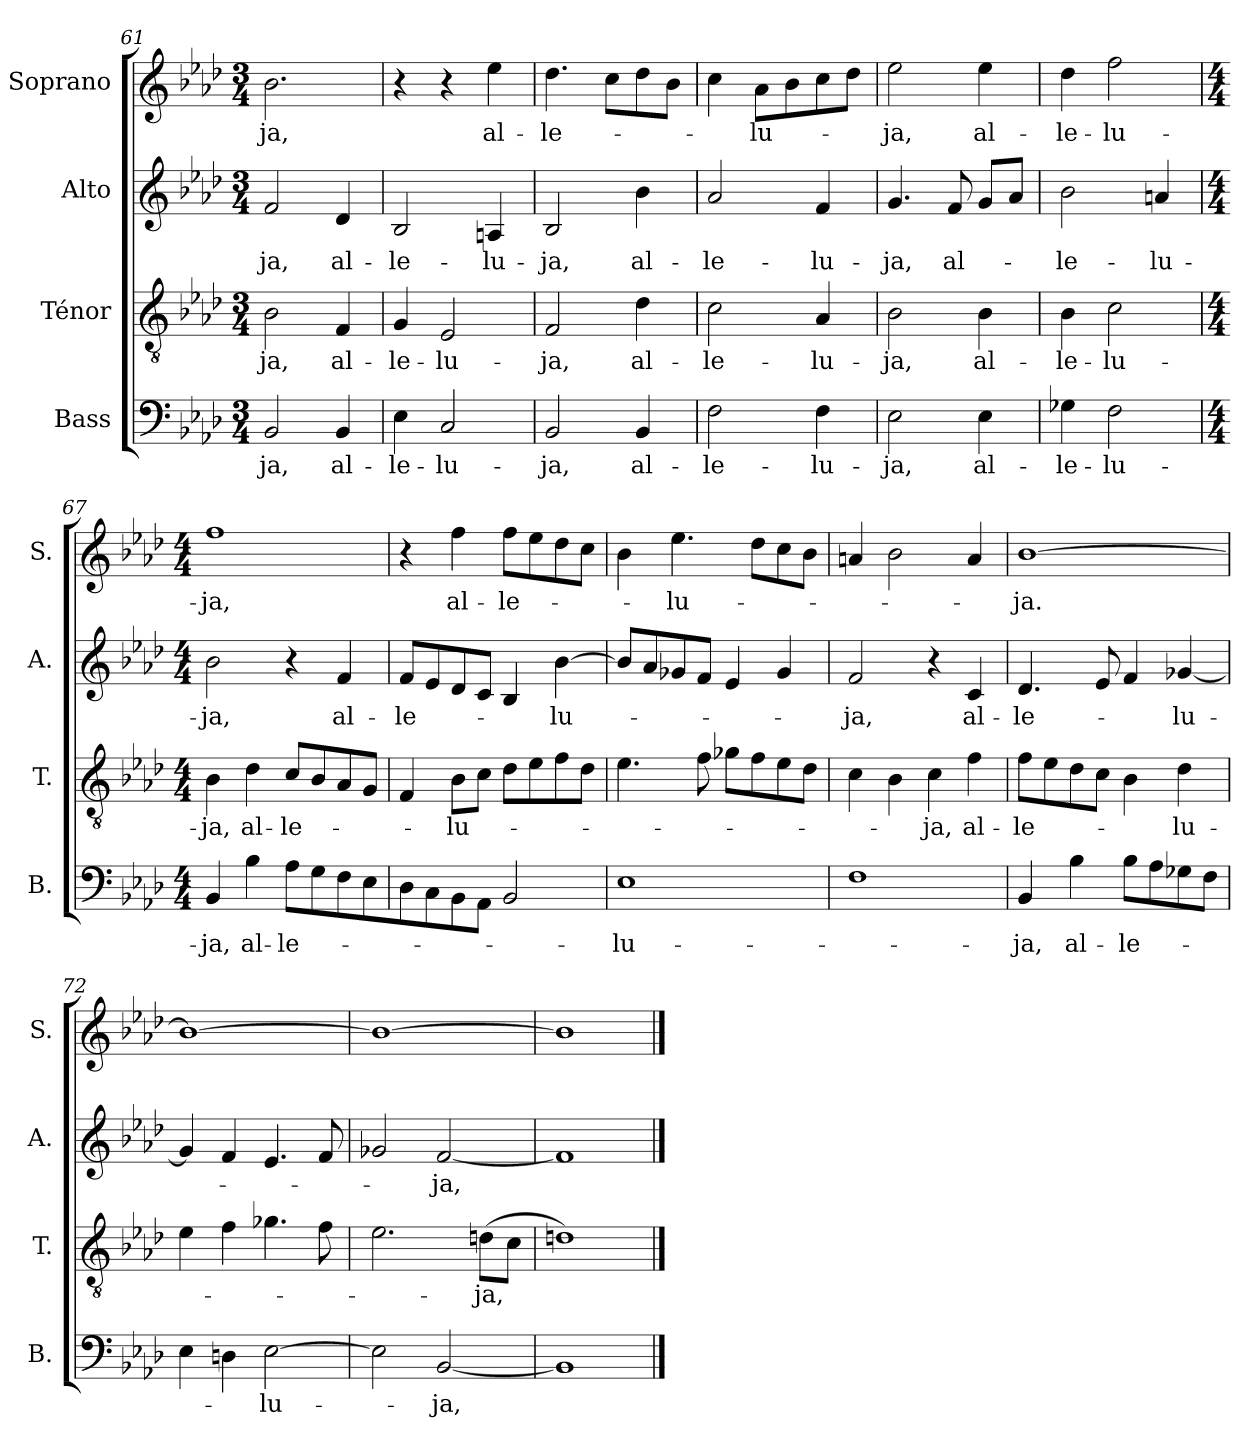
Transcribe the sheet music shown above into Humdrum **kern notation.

**kern	**text	**kern	**text	**kern	**text	**kern	**text
*part4	*part4	*part3	*part3	*part2	*part2	*part1	*part1
*staff4	*staff4	*staff3	*staff3	*staff2	*staff2	*staff1	*staff1
*I"Bass	*	*I"Ténor	*	*I"Alto	*	*I"Soprano	*
*I'B.	*	*I'T.	*	*I'A.	*	*I'S.	*
*clefF4	*	*clefGv2	*	*clefG2	*	*clefG2	*
*k[b-e-a-d-]	*	*k[b-e-a-d-]	*	*k[b-e-a-d-]	*	*k[b-e-a-d-]	*
*M3/4	*	*M3/4	*	*M3/4	*	*M3/4	*
=61	=61	=61	=61	=61	=61	=61	=61
!	!LO:LY:b	!	!LO:LY:b	!	!LO:LY:b	!	!LO:LY:b
2BB-/	-ja,	2B-\	-ja,	2f/	-ja,	2.b-\	-ja,
!	!LO:LY:b	!	!LO:LY:b	!	!LO:LY:b	!	!
4BB-/	al-	4F/	al-	4d-/	al-	.	.
=62	=62	=62	=62	=62	=62	=62	=62
!	!LO:LY:b	!	!LO:LY:b	!	!LO:LY:b	!	!
4E-\	-le-	4G/	-le-	2B-/	-le-	4r	.
!	!LO:LY:b	!	!LO:LY:b	!	!	!	!
2C/	-lu-	2E-/	-lu-	.	.	4r	.
!	!	!	!	!	!LO:LY:b	!	!LO:LY:b
.	.	.	.	4An/	-lu-	4ee-\	al-
=63	=63	=63	=63	=63	=63	=63	=63
!	!LO:LY:b	!	!LO:LY:b	!	!LO:LY:b	!	!LO:LY:b
2BB-/	-ja,	2F/	-ja,	2B-/	-ja,	4.dd-\	-le-
.	.	.	.	.	.	8cc\L	.
!	!LO:LY:b	!	!LO:LY:b	!	!LO:LY:b	!	!
4BB-/	al-	4d-\	al-	4b-\	al-	8dd-\	.
.	.	.	.	.	.	8b-\J	.
=64	=64	=64	=64	=64	=64	=64	=64
!	!LO:LY:b	!	!LO:LY:b	!	!LO:LY:b	!	!
2F\	-le-	2c\	-le-	2a-/	-le-	4cc\	.
!	!	!	!	!	!	!	!LO:LY:b
.	.	.	.	.	.	8a-\L	-lu-
.	.	.	.	.	.	8b-\	.
!	!LO:LY:b	!	!LO:LY:b	!	!LO:LY:b	!	!
4F\	-lu-	4A-/	-lu-	4f/	-lu-	8cc\	.
.	.	.	.	.	.	8dd-\J	.
=65	=65	=65	=65	=65	=65	=65	=65
!	!LO:LY:b	!	!LO:LY:b	!	!LO:LY:b	!	!LO:LY:b
2E-\	-ja,	2B-\	-ja,	4.g/	-ja,	2ee-\	-ja,
!	!	!	!	!	!LO:LY:b	!	!
.	.	.	.	8f/	al-	.	.
!	!LO:LY:b	!	!LO:LY:b	!	!	!	!LO:LY:b
4E-\	al-	4B-\	al-	8g/L	.	4ee-\	al-
.	.	.	.	8a-/J	.	.	.
=66	=66	=66	=66	=66	=66	=66	=66
!	!LO:LY:b	!	!LO:LY:b	!	!LO:LY:b	!	!LO:LY:b
4G-X\	-le-	4B-\	-le-	2b-\	-le-	4dd-\	-le-
!	!LO:LY:b	!	!LO:LY:b	!	!	!	!LO:LY:b
2F\	-lu-	2c\	-lu-	.	.	2ff\	-lu-
!	!	!	!	!	!LO:LY:b	!	!
.	.	.	.	4an/	-lu-	.	.
=67	=67	=67	=67	=67	=67	=67	=67
*M4/4	*	*M4/4	*	*M4/4	*	*M4/4	*
!	!LO:LY:b	!	!LO:LY:b	!	!LO:LY:b	!	!LO:LY:b
4BB-/	-ja,	4B-\	-ja,	2b-\	-ja,	1ff	-ja,
!	!LO:LY:b	!	!LO:LY:b	!	!	!	!
4B-\	al-	4d-\	al-	.	.	.	.
!	!LO:LY:b	!	!LO:LY:b	!	!	!	!
8A-\L	-le-	8c/L	-le-	4r	.	.	.
8G\	.	8B-/	.	.	.	.	.
!	!	!	!	!	!LO:LY:b	!	!
8F\	.	8A-/	.	4f/	al-	.	.
8E-\	.	8G/J	.	.	.	.	.
=68	=68	=68	=68	=68	=68	=68	=68
!	!	!	!	!	!LO:LY:b	!	!
8D-\	.	4F/	.	8f/L	-le-	4r	.
8C\	.	.	.	8e-/	.	.	.
!	!	!	!LO:LY:b	!	!	!	!LO:LY:b
8BB-\	.	8B-\L	-lu-	8d-/	.	4ff\	al-
8AA-\J	.	8c\J	.	8c/J	.	.	.
!	!	!	!	!	!	!	!LO:LY:b
2BB-/	.	8d-\L	.	4B-/	.	8ff\L	-le-
.	.	8e-\	.	.	.	8ee-\	.
!	!	!	!	!	!LO:LY:b	!	!
.	.	8f\	.	[4b-\	-lu-	8dd-\	.
.	.	8d-\J	.	.	.	8cc\J	.
!!LO:LB:g=z
=69	=69	=69	=69	=69	=69	=69	=69
!	!LO:LY:b	!	!	!	!	!	!
1E-	-lu-	4.e-\	.	8b-/L]	.	4b-\	.
.	.	.	.	8a-/	.	.	.
!	!	!	!	!	!	!	!LO:LY:b
.	.	.	.	8g-X/	.	4.ee-\	-lu-
.	.	8f\	.	8f/J	.	.	.
.	.	8g-X\L	.	4e-/	.	.	.
.	.	8f\	.	.	.	8dd-\L	.
.	.	8e-\	.	4g-/	.	8cc\	.
.	.	8d-\J	.	.	.	8b-\J	.
=70	=70	=70	=70	=70	=70	=70	=70
!	!	!	!	!	!LO:LY:b	!	!
1F	.	4c\	.	2f/	-ja,	4an/	.
.	.	4B-\	.	.	.	2b-\	.
!	!	!	!LO:LY:b	!	!	!	!
.	.	4c\	-ja,	4r	.	.	.
!	!	!	!LO:LY:b	!	!LO:LY:b	!	!
.	.	4f\	al-	4c/	al-	4a/	.
=71	=71	=71	=71	=71	=71	=71	=71
!	!LO:LY:b	!	!LO:LY:b	!	!LO:LY:b	!	!LO:LY:b
4BB-/	-ja,	8f\L	-le-	4.d-/	-le-	[1b-	-ja.
.	.	8e-\	.	.	.	.	.
!	!LO:LY:b	!	!	!	!	!	!
4B-\	al-	8d-\	.	.	.	.	.
.	.	8c\J	.	8e-/	.	.	.
!	!LO:LY:b	!	!	!	!	!	!
8B-\L	-le-	4B-\	.	4f/	.	.	.
8A-\	.	.	.	.	.	.	.
!	!	!	!LO:LY:b	!	!LO:LY:b	!	!
8G-X\	.	4d-\	-lu-	[4g-X/	-lu-	.	.
8F\J	.	.	.	.	.	.	.
=72	=72	=72	=72	=72	=72	=72	=72
4E-\	.	4e-\	.	4g-/]	.	1b-_	.
4Dn\	.	4f\	.	4f/	.	.	.
!	!LO:LY:b	!	!	!	!	!	!
[2E-\	-lu-	4.g-X\	.	4.e-/	.	.	.
.	.	8f\	.	8f/	.	.	.
=73	=73	=73	=73	=73	=73	=73	=73
2E-\]	.	2.e-\	.	2g-X/	.	1b-_	.
!	!LO:LY:b	!	!	!	!LO:LY:b	!	!
[2BB-/	-ja,	.	.	[2f/	-ja,	.	.
!	!	!	!LO:LY:b	!	!	!	!
.	.	(>8dni\L	-ja,	.	.	.	.
.	.	8c\J	.	.	.	.	.
=74	=74	=74	=74	=74	=74	=74	=74
1BB-]	.	1dn)	.	1f]	.	1b-]	.
==	==	==	==	==	==	==	==
*-	*-	*-	*-	*-	*-	*-	*-
